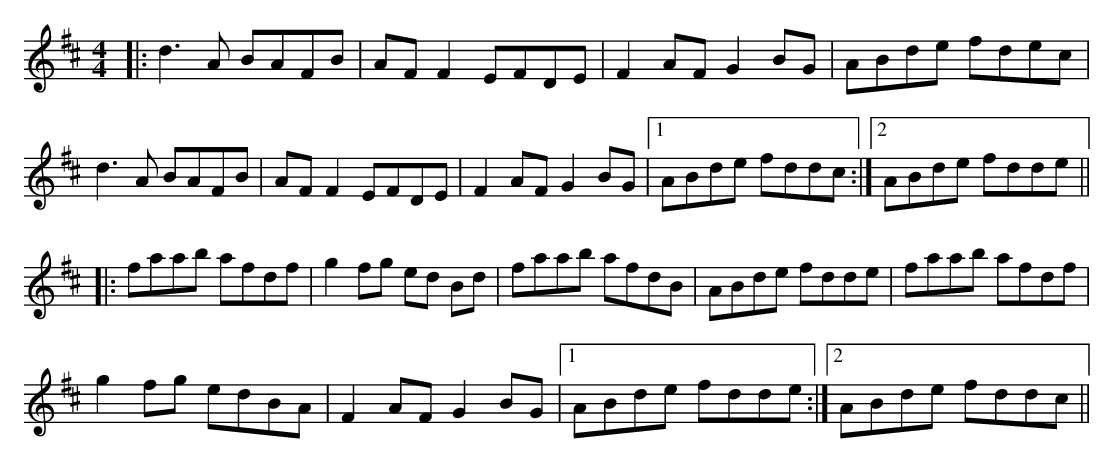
X:1
M:4/4
K:D
|:d3A BAFB|AFF2 EFDE|F2AF G2BG|ABde fdec|
d3A BAFB|AFF2 EFDE|F2AF G2BG|1 ABde fddc:|2 ABde fdde||
|:faab afdf|g2fg ed Bd|faab afdB|ABde fdde|faab afdf|
g2fg edBA|F2AF G2BG|1 ABde fdde:|2 ABde fddc||
